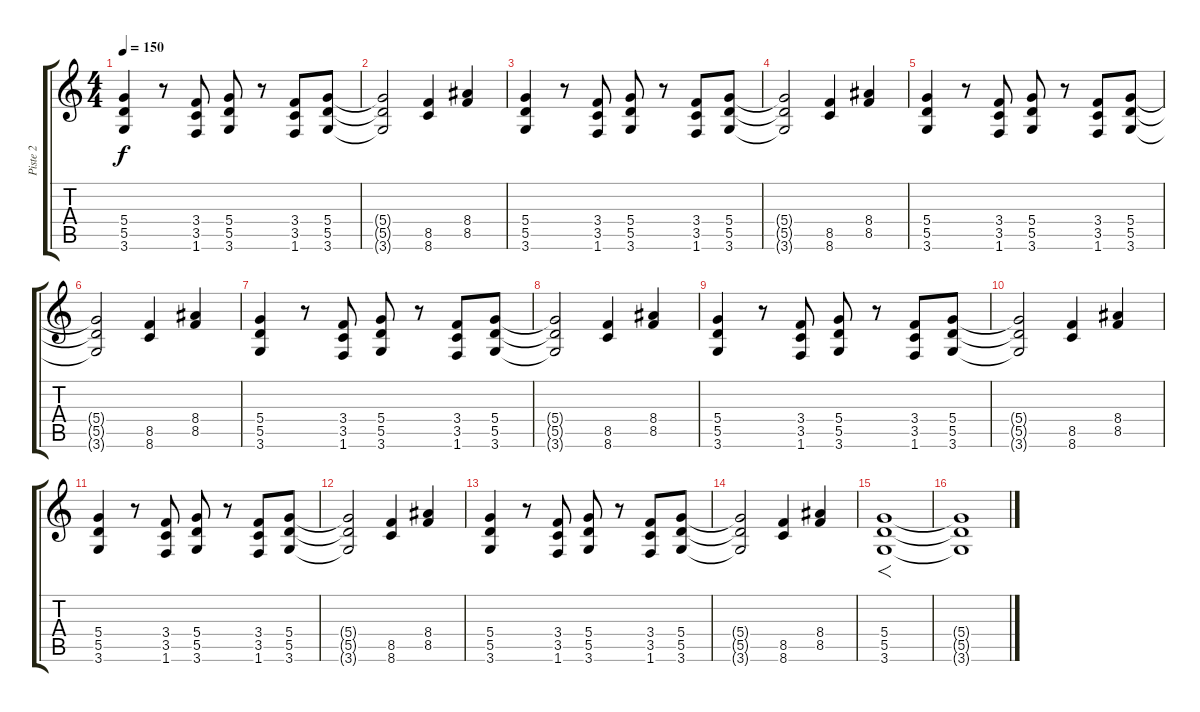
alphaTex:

\track ("Piste 2" "Piste 2") {instrument overdrivenguitar}
\staff {score tabs}
\tuning (E4 B3 G3 D3 A2 E2) {hide}
\ts (4 4)
\tempo 150
\clef g2
\ks c
(5.4 5.5 3.6).4{dy f} r.8 (3.4 3.5 1.6).8 (5.4 5.5 3.6).8 r.8 (3.4 3.5 1.6).8 (5.4 5.5 3.6).8 |
(5.4{t} 5.5{t} 3.6{t}).2 (8.5 8.6).4 (8.4 8.5).4 |
(5.4 5.5 3.6).4 r.8 (3.4 3.5 1.6).8 (5.4 5.5 3.6).8 r.8 (3.4 3.5 1.6).8 (5.4 5.5 3.6).8 |
(5.4{t} 5.5{t} 3.6{t}).2 (8.5 8.6).4 (8.4 8.5).4 |
(5.4 5.5 3.6).4 r.8 (3.4 3.5 1.6).8 (5.4 5.5 3.6).8 r.8 (3.4 3.5 1.6).8 (5.4 5.5 3.6).8 |
(5.4{t} 5.5{t} 3.6{t}).2 (8.5 8.6).4 (8.4 8.5).4 |
(5.4 5.5 3.6).4 r.8 (3.4 3.5 1.6).8 (5.4 5.5 3.6).8 r.8 (3.4 3.5 1.6).8 (5.4 5.5 3.6).8 |
(5.4{t} 5.5{t} 3.6{t}).2 (8.5 8.6).4 (8.4 8.5).4 |
(5.4 5.5 3.6).4 r.8 (3.4 3.5 1.6).8 (5.4 5.5 3.6).8 r.8 (3.4 3.5 1.6).8 (5.4 5.5 3.6).8 |
(5.4{t} 5.5{t} 3.6{t}).2 (8.5 8.6).4 (8.4 8.5).4 |
(5.4 5.5 3.6).4 r.8 (3.4 3.5 1.6).8 (5.4 5.5 3.6).8 r.8 (3.4 3.5 1.6).8 (5.4 5.5 3.6).8 |
(5.4{t} 5.5{t} 3.6{t}).2 (8.5 8.6).4 (8.4 8.5).4 |
(5.4 5.5 3.6).4 r.8 (3.4 3.5 1.6).8 (5.4 5.5 3.6).8 r.8 (3.4 3.5 1.6).8 (5.4 5.5 3.6).8 |
(5.4{t} 5.5{t} 3.6{t}).2 (8.5 8.6).4 (8.4 8.5).4 |
(5.4 5.5 3.6).1{f} |
(5.4{t} 5.5{t} 3.6{t}).1
